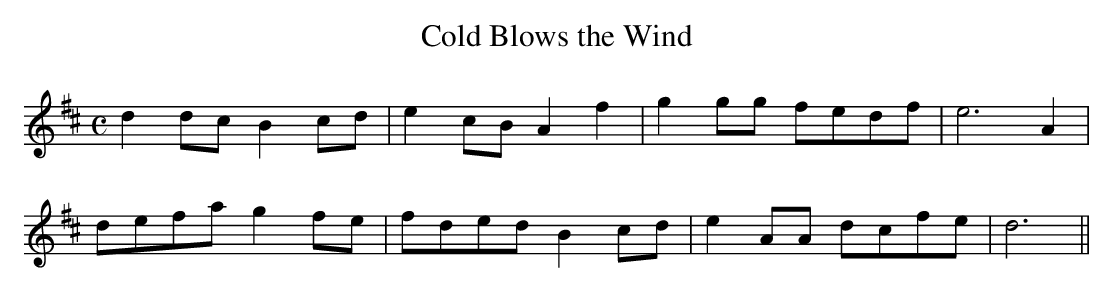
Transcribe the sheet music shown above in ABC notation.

X:1
T:Cold Blows the Wind
M:C
L:1/8
K:D
d2 dc B2 cd | e2 cB A2 f2 | g2 gg fedf | e6 A2 |
defa g2 fe | fded B2 cd | e2 AA dcfe | d6 ||
